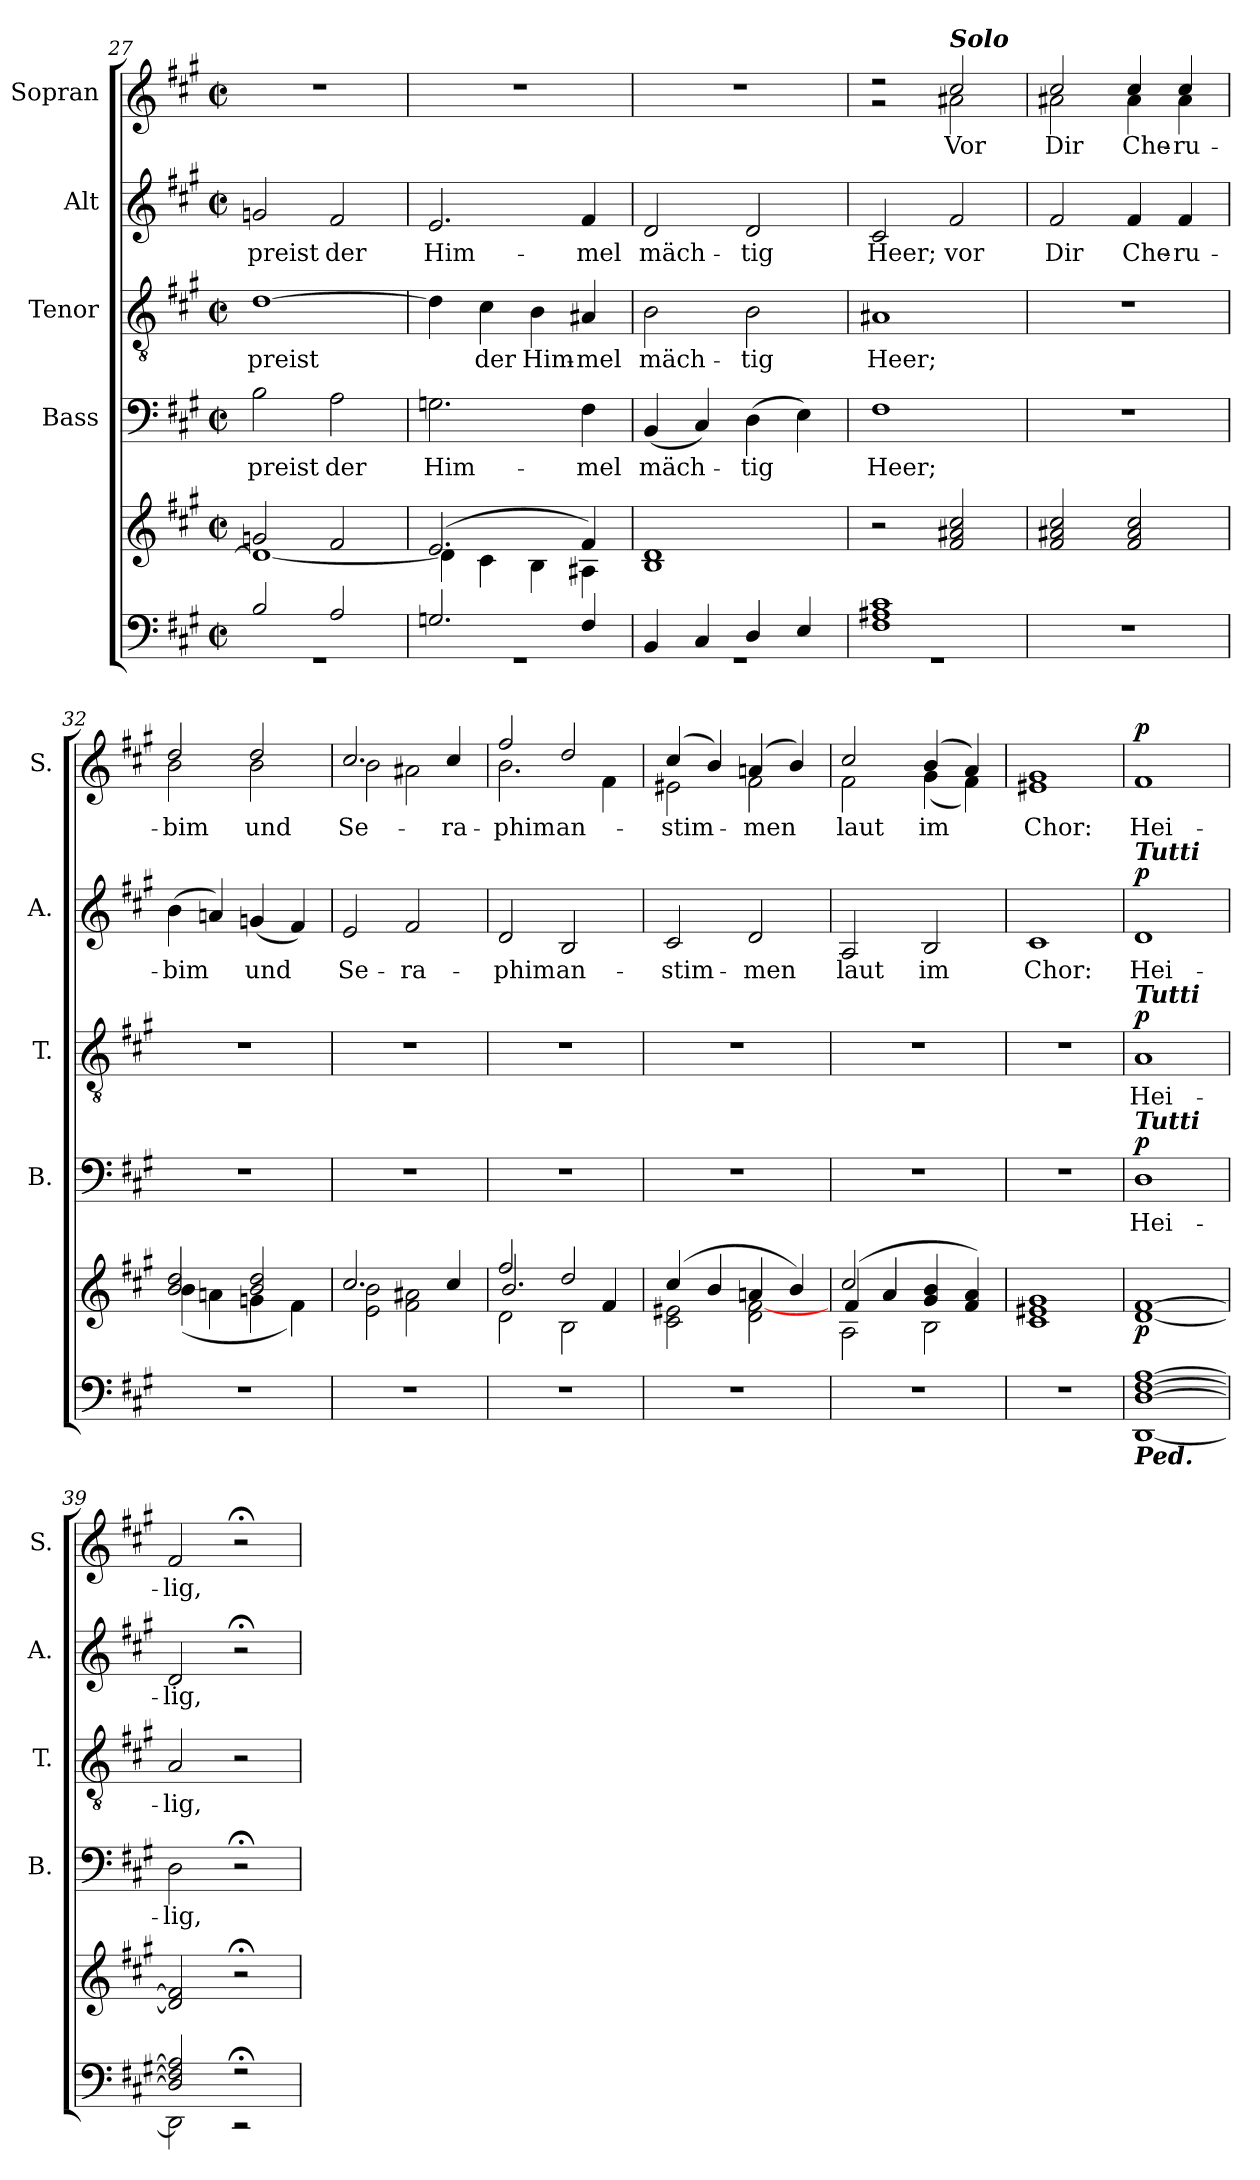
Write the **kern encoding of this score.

**kern	**kern	**dynam	**kern	**text	**dynam	**kern	**text	**dynam	**kern	**text	**dynam	**kern	**text	**dynam
*part5	*part5	*part5	*part4	*part4	*part4	*part3	*part3	*part3	*part2	*part2	*part2	*part1	*part1	*part1
*staff6	*staff5	*staff5/6	*staff4	*staff4	*staff4	*staff3	*staff3	*staff3	*staff2	*staff2	*staff2	*staff1	*staff1	*staff1
*	*	*	*I"Bass	*	*	*I"Tenor	*	*	*I"Alt	*	*	*I"Sopran	*	*
*	*	*	*I'B.	*	*	*I'T.	*	*	*I'A.	*	*	*I'S.	*	*
*clefF4	*clefG2	*	*clefF4	*	*	*clefGv2	*	*	*clefG2	*	*	*clefG2	*	*
*k[f#c#g#]	*k[f#c#g#]	*	*k[f#c#g#]	*	*	*k[f#c#g#]	*	*	*k[f#c#g#]	*	*	*k[f#c#g#]	*	*
*A:	*A:	*	*A:	*	*	*A:	*	*	*A:	*	*	*A:	*	*
*M2/2	*M2/2	*	*M2/2	*	*	*M2/2	*	*	*M2/2	*	*	*M2/2	*	*
*met(c|)	*met(c|)	*	*met(c|)	*	*	*met(c|)	*	*	*met(c|)	*	*	*met(c|)	*	*
=27	=27	=27	=27	=27	=27	=27	=27	=27	=27	=27	=27	=27	=27	=27
*^	*^	*	*	*	*	*	*	*	*	*	*	*	*	*
!	!	!	!	!	!	!LO:LY:b	!	!	!LO:LY:b	!	!	!LO:LY:b	!	!	!	!
2B/	1rGG	2gn/	1d_	.	2B\	preist	.	[1d	preist	.	2gn/	preist	.	1r	.	.
!	!	!	!	!	!	!LO:LY:b	!	!	!	!	!	!LO:LY:b	!	!	!	!
2A/	.	2f#/	.	.	2A\	der	.	.	.	.	2f#/	der	.	.	.	.
!!LO:LB:g=z
=28	=28	=28	=28	=28	=28	=28	=28	=28	=28	=28	=28	=28	=28	=28	=28	=28
!	!	!	!	!	!	!LO:LY:b	!	!	!	!	!	!LO:LY:b	!	!	!	!
2.Gn/	1rGG	(2.e/	4d\]	.	2.Gn\	Him-	.	4d\]	.	.	2.e/	Him-	.	1r	.	.
!	!	!	!	!	!	!	!	!	!LO:LY:b	!	!	!	!	!	!	!
.	.	.	4c#\	.	.	.	.	4c#\	der	.	.	.	.	.	.	.
!	!	!	!	!	!	!	!	!	!LO:LY:b	!	!	!	!	!	!	!
.	.	.	4B\	.	.	.	.	4B\	Him-	.	.	.	.	.	.	.
!	!	!	!	!	!	!LO:LY:b	!	!	!LO:LY:b	!	!	!LO:LY:b	!	!	!	!
4F#/	.	4f#/)	4A#X\	.	4F#\	-mel	.	4A#X/	-mel	.	4f#/	-mel	.	.	.	.
=29	=29	=29	=29	=29	=29	=29	=29	=29	=29	=29	=29	=29	=29	=29	=29	=29
!	!	!	!	!	!	!LO:LY:b	!	!	!LO:LY:b	!	!	!LO:LY:b	!	!	!	!
4BB/	1rGG	1d	1B	.	(<4BB/	mäch-	.	2B\	mäch-	.	2d/	mäch-	.	1r	.	.
4C#/	.	.	.	.	4C#/)	.	.	.	.	.	.	.	.	.	.	.
!	!	!	!	!	!	!LO:LY:b	!	!	!LO:LY:b	!	!	!LO:LY:b	!	!	!	!
4D/	.	.	.	.	(>4D\	-tig	.	2B\	-tig	.	2d/	-tig	.	.	.	.
4E/	.	.	.	.	4E\)	.	.	.	.	.	.	.	.	.	.	.
*	*	*v	*v	*	*	*	*	*	*	*	*	*	*	*	*	*
=30	=30	=30	=30	=30	=30	=30	=30	=30	=30	=30	=30	=30	=30	=30	=30
!	!	!	!	!	!LO:LY:b	!	!	!LO:LY:b	!	!	!LO:LY:b	!	!	!	!
*	*	*	*	*	*	*	*	*	*	*	*	*	*^	*	*
1F# 1A#X 1c#	1rGG	2r	.	1F#	Heer;	.	1A#X	Heer;	.	2c#/	Heer;	.	2r	2r	.	.
!	!	!	!	!	!	!	!	!	!	!	!	!	!LO:TX:a:Bi:t=Solo	!	!	!
!	!	!	!	!	!	!	!	!	!	!	!LO:LY:b	!	!	!	!LO:LY:b	!
.	.	2f#/ 2a#X/ 2cc#/	.	.	.	.	.	.	.	2f#/	vor	.	2cc#/	2a#X\	Vor	.
*v	*v	*	*	*	*	*	*	*	*	*	*	*	*	*	*	*
=31	=31	=31	=31	=31	=31	=31	=31	=31	=31	=31	=31	=31	=31	=31	=31
!	!	!	!	!	!	!	!	!	!	!LO:LY:b	!	!	!	!LO:LY:b	!
1r	2f#/ 2a#X/ 2cc#/	.	1r	.	.	1r	.	.	2f#/	Dir	.	2cc#/	2a#X\	Dir	.
!	!	!	!	!	!	!	!	!	!	!LO:LY:b	!	!	!	!LO:LY:b	!
.	2f#/ 2a#/ 2cc#/	.	.	.	.	.	.	.	4f#/	Che-	.	4cc#/	4a#\	Che-	.
!	!	!	!	!	!	!	!	!	!	!LO:LY:b	!	!	!	!LO:LY:b	!
.	.	.	.	.	.	.	.	.	4f#/	-ru-	.	4cc#/	4a#\	-ru-	.
=32	=32	=32	=32	=32	=32	=32	=32	=32	=32	=32	=32	=32	=32	=32	=32
*	*^	*	*	*	*	*	*	*	*	*	*	*	*	*	*
!	!	!	!	!	!	!	!	!	!	!	!LO:LY:b	!	!	!	!LO:LY:b	!
1r	2b/ 2dd/	(<4b\	.	1r	.	.	1r	.	.	(>4b\	-bim	.	2dd/	2b\	-bim	.
.	.	4an\	.	.	.	.	.	.	.	4an/)	.	.	.	.	.	.
!	!	!	!	!	!	!	!	!	!	!	!LO:LY:b	!	!	!	!LO:LY:b	!
.	2b/ 2dd/	4gn\	.	.	.	.	.	.	.	(<4gn/	und	.	2dd/	2b\	und	.
.	.	4f#\)	.	.	.	.	.	.	.	4f#/)	.	.	.	.	.	.
=33	=33	=33	=33	=33	=33	=33	=33	=33	=33	=33	=33	=33	=33	=33	=33	=33
!	!	!	!	!	!	!	!	!	!	!	!LO:LY:b	!	!	!	!LO:LY:b	!
1r	2.cc#/	2e\ 2b\	.	1r	.	.	1r	.	.	2e/	Se-	.	2.cc#/	2b\	Se-	.
!	!	!	!	!	!	!	!	!	!	!	!LO:LY:b	!	!	!	!	!
.	.	2f#\ 2a#X\	.	.	.	.	.	.	.	2f#/	-ra-	.	.	2a#X\	.	.
!	!	!	!	!	!	!	!	!	!	!	!	!	!	!	!LO:LY:b	!
.	4cc#/	.	.	.	.	.	.	.	.	.	.	.	4cc#/	.	-ra-	.
!!LO:PB:g=z	!!
=34	=34	=34	=34	=34	=34	=34	=34	=34	=34	=34	=34	=34	=34	=34	=34	=34
*	*	*^	*	*	*	*	*	*	*	*	*	*	*	*	*	*
!	!	!	!	!	!	!	!	!	!	!	!	!LO:LY:b	!	!	!	!LO:LY:b	!
1r	2ff#/	2d\	2.b/	.	1r	.	.	1r	.	.	2d/	-phim	.	2ff#/	2.b\	-phim	.
!	!	!	!	!	!	!	!	!	!	!	!	!LO:LY:b	!	!	!	!LO:LY:b	!
.	2dd/	2B\	.	.	.	.	.	.	.	.	2B/	an-	.	2dd/	.	an-	.
.	.	.	4f#/	.	.	.	.	.	.	.	.	.	.	.	4f#\	.	.
=35	=35	=35	=35	=35	=35	=35	=35	=35	=35	=35	=35	=35	=35	=35	=35	=35	=35
!	!	!	!	!	!	!	!	!	!	!	!	!LO:LY:b	!	!	!	!LO:LY:b	!
*	*	*v	*v	*	*	*	*	*	*	*	*	*	*	*	*	*	*
1r	(4cc#/	2c#\ 2e#X\	.	1r	.	.	1r	.	.	2c#/	-stim-	.	(4cc#/	2e#X\	-stim-	.
.	4b/	.	.	.	.	.	.	.	.	.	.	.	4b/)	.	.	.
!	!	!	!	!	!	!	!	!	!	!	!LO:LY:b	!	!	!	!LO:LY:b	!
.	4an/	2d\ [<2f#\	.	.	.	.	.	.	.	2d/	-men	.	(4an/	2f#\	-men	.
.	4b/)	.	.	.	.	.	.	.	.	.	.	.	4b/)	.	.	.
=36	=36	=36	=36	=36	=36	=36	=36	=36	=36	=36	=36	=36	=36	=36	=36	=36
*	*	*^	*	*	*	*	*	*	*	*	*	*	*	*	*	*
!	!	!	!	!	!	!	!	!	!	!	!	!LO:LY:b	!	!	!	!LO:LY:b	!
1r	(2cc#/	2A\	4f#/	.	1r	.	.	1r	.	.	2A/	laut	.	2cc#/	2f#\	laut	.
.	.	.	4a/	.	.	.	.	.	.	.	.	.	.	.	.	.	.
!	!	!	!	!	!	!	!	!	!	!	!	!LO:LY:b	!	!	!	!LO:LY:b	!
.	4g#/ 4b/	2B\	2ryy	.	.	.	.	.	.	.	2B/	im	.	(4b/	(<4g#\	im	.
.	4f#/ 4a/)	.	.	.	.	.	.	.	.	.	.	.	.	4a/)	4f#\)	.	.
*	*v	*v	*v	*	*	*	*	*	*	*	*	*	*	*	*	*	*
=37	=37	=37	=37	=37	=37	=37	=37	=37	=37	=37	=37	=37	=37	=37	=37
!	!	!	!	!	!	!	!	!	!	!LO:LY:b	!	!	!	!LO:LY:b	!
1r	1c# 1e#X 1g#	.	1r	.	.	1r	.	.	1c#	Chor:	.	1g#	1e#X	Chor:	.
=38	=38	=38	=38	=38	=38	=38	=38	=38	=38	=38	=38	=38	=38	=38	=38
*^	*	*	*	*	*	*	*	*	*	*	*	*	*	*	*
!	!	!	!	!	!	!	!	!	!	!	!	!	!LO:TX:a:Bi:t=Tutti	!	!	!
!	!	!	!	!	!	!	!	!	!	!LO:TX:a:Bi:t=Tutti	!	!	!	!	!	!
!	!	!	!	!	!	!	!LO:TX:a:Bi:t=Tutti	!	!	!	!	!	!	!	!	!
!	!	!	!	!LO:TX:a:Bi:t=Tutti	!	!	!	!	!	!	!	!	!	!	!	!
!LO:TX:b:Bi:t=Ped.	!	!	!	!	!	!	!	!	!	!	!	!	!	!	!	!
!	!	!	!LO:DY:b	!	!LO:LY:b	!LO:DY:a	!	!LO:LY:b	!LO:DY:a	!	!LO:LY:b	!LO:DY:a	!	!	!LO:LY:b	!LO:DY:a
*	*	*	*	*	*	*	*	*	*	*	*	*	*v	*v	*	*
[>1D [>1F# [>1A	[<1DD	[1d [1f#	p	1D	Hei-	p	1A	Hei-	p	1d	Hei-	p	1f#	Hei-	p
=39	=39	=39	=39	=39	=39	=39	=39	=39	=39	=39	=39	=39	=39	=39	=39
!	!	!	!	!	!LO:LY:b	!	!	!LO:LY:b	!	!	!LO:LY:b	!	!	!LO:LY:b	!
2D/] 2F#/] 2A/]	2DD\]	2d/] 2f#/]	.	2D\	-lig,	.	2A/	-lig,	.	2d/	-lig,	.	2f#/	-lig,	.
2r;<	2r	2r;<	.	2r;<	.	.	2r	.	.	2r;<	.	.	2r;<	.	.
*v	*v	*	*	*	*	*	*	*	*	*	*	*	*	*	*
=	=	=	=	=	=	=	=	=	=	=	=	=	=	=
*-	*-	*-	*-	*-	*-	*-	*-	*-	*-	*-	*-	*-	*-	*-
